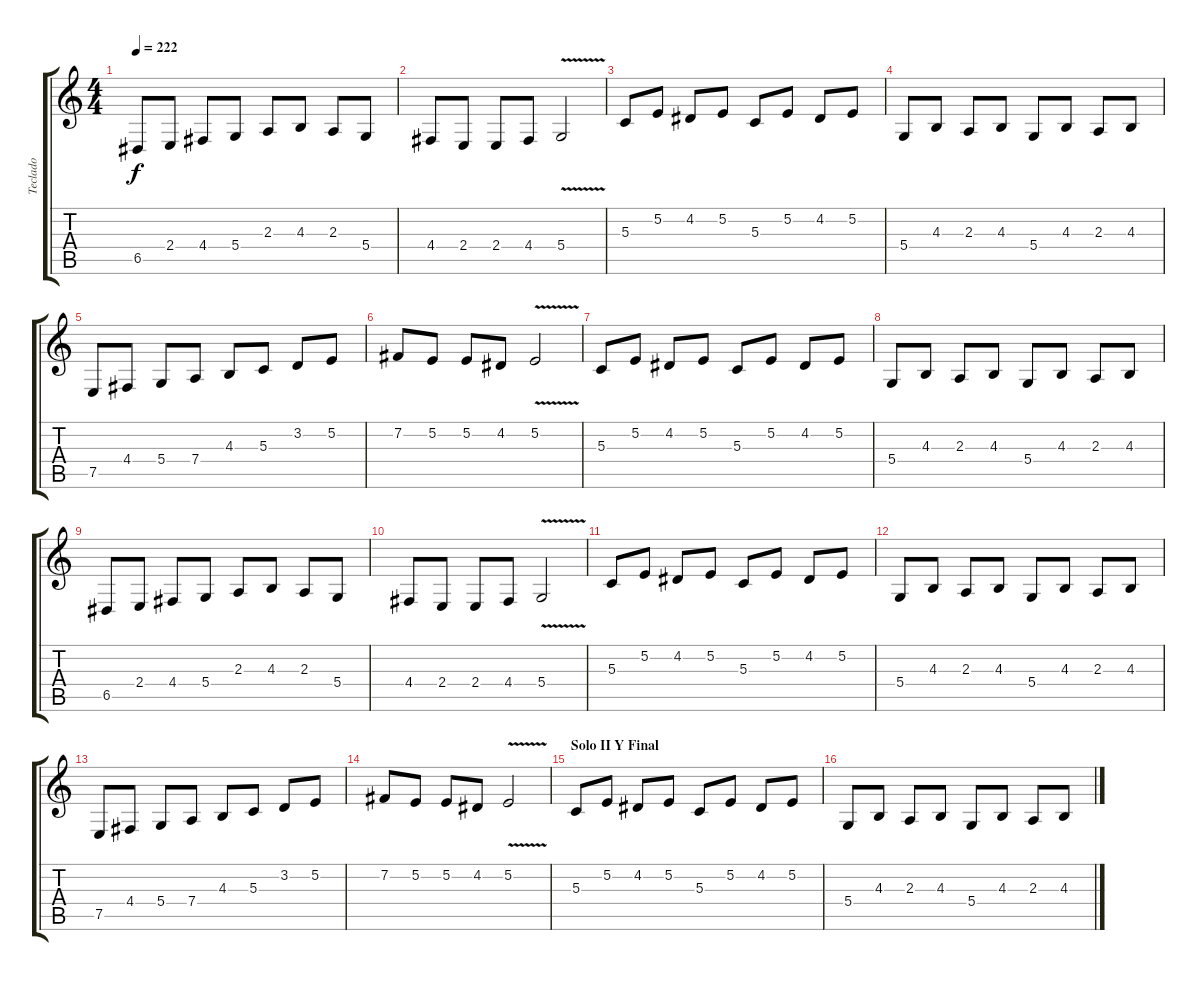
\track ("Teclado" "Teclado") {instrument harpsichord}
\staff {score tabs}
\tuning (E4 B3 G3 D3 A2 E2) {hide}
\ts (4 4)
\tempo 222
\clef g2
\ks c
6.5.8{dy f} 2.4.8 4.4.8 5.4.8 2.3.8 4.3.8 2.3.8 5.4.8 |
4.4.8 2.4.8 2.4.8 4.4.8 5.4{v}.2 |
5.3.8 5.2.8 4.2.8 5.2.8 5.3.8 5.2.8 4.2.8 5.2.8 |
5.4.8 4.3.8 2.3.8 4.3.8 5.4.8 4.3.8 2.3.8 4.3.8 |
7.5.8 4.4.8 5.4.8 7.4.8 4.3.8 5.3.8 3.2.8 5.2.8 |
7.2.8 5.2.8 5.2.8 4.2.8 5.2{v}.2 |
5.3.8 5.2.8 4.2.8 5.2.8 5.3.8 5.2.8 4.2.8 5.2.8 |
5.4.8 4.3.8 2.3.8 4.3.8 5.4.8 4.3.8 2.3.8 4.3.8 |
6.5.8 2.4.8 4.4.8 5.4.8 2.3.8 4.3.8 2.3.8 5.4.8 |
4.4.8 2.4.8 2.4.8 4.4.8 5.4{v}.2 |
5.3.8 5.2.8 4.2.8 5.2.8 5.3.8 5.2.8 4.2.8 5.2.8 |
5.4.8 4.3.8 2.3.8 4.3.8 5.4.8 4.3.8 2.3.8 4.3.8 |
7.5.8 4.4.8 5.4.8 7.4.8 4.3.8 5.3.8 3.2.8 5.2.8 |
7.2.8 5.2.8 5.2.8 4.2.8 5.2{v}.2 |
\section ("" "Solo II Y Final")
5.3.8 5.2.8 4.2.8 5.2.8 5.3.8 5.2.8 4.2.8 5.2.8 |
5.4.8 4.3.8 2.3.8 4.3.8 5.4.8 4.3.8 2.3.8 4.3.8
